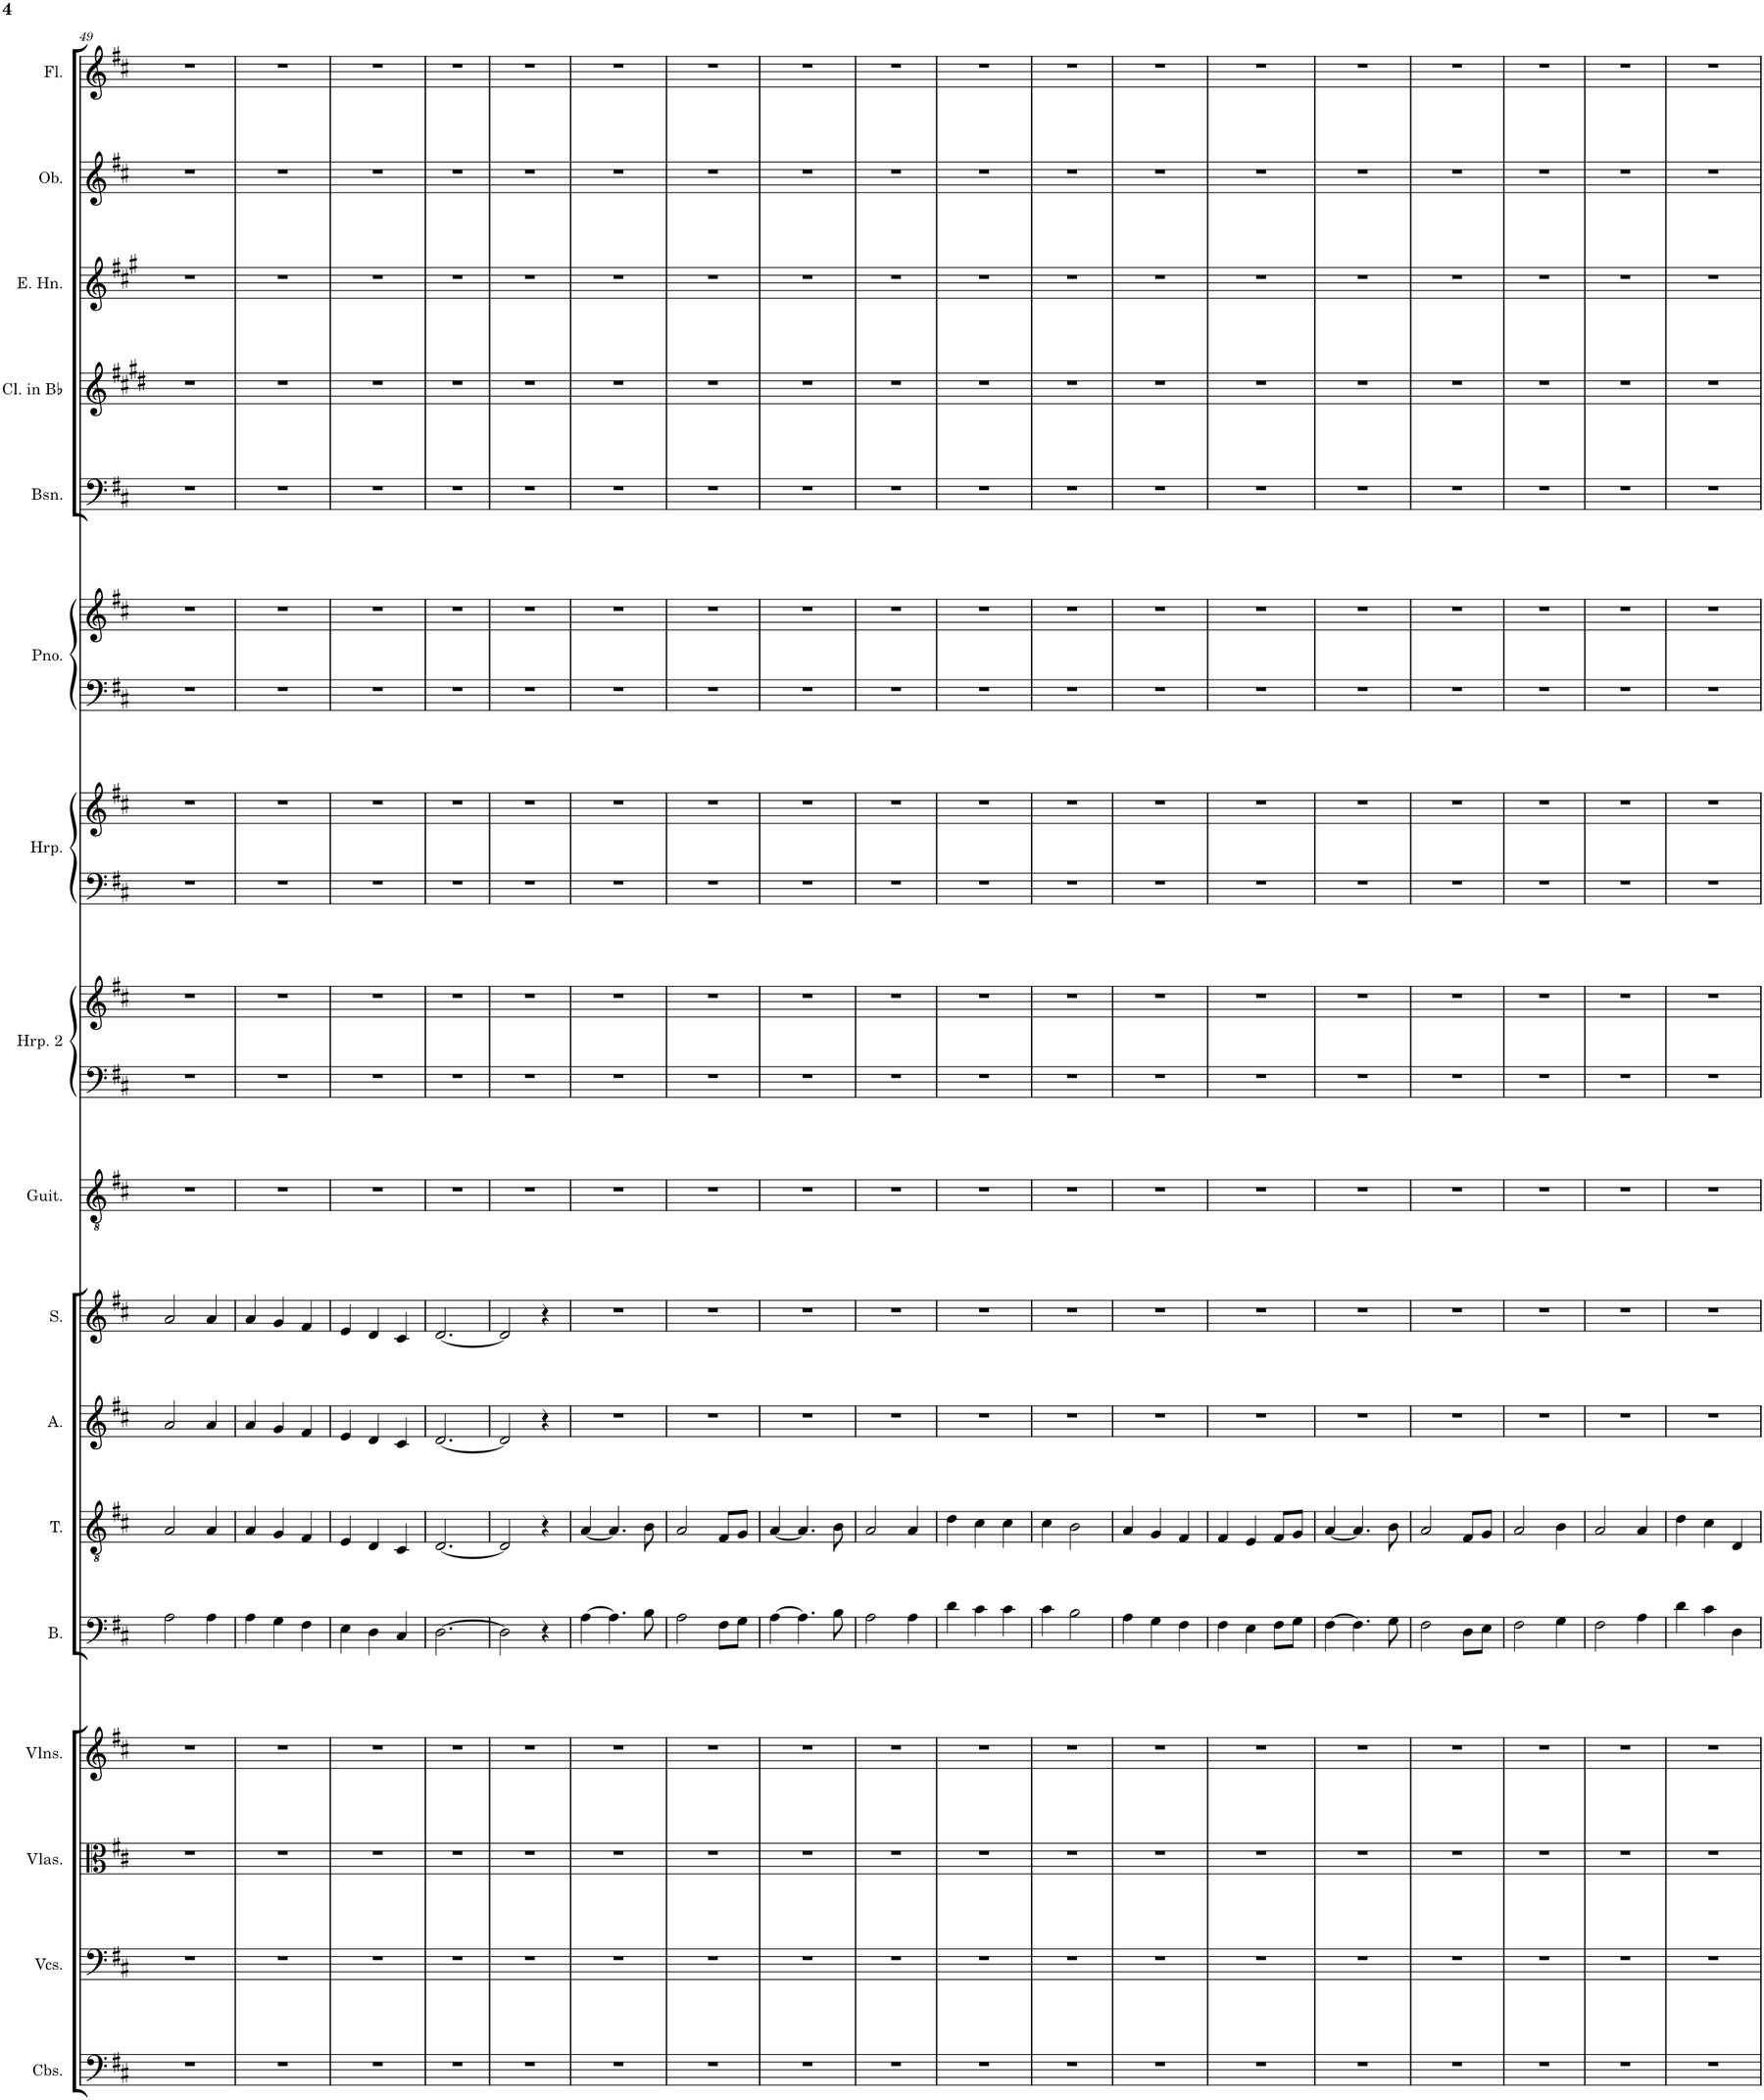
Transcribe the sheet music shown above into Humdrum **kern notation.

**kern	**kern	**kern	**kern	**kern	**kern	**kern	**kern	**kern	**kern	**kern	**kern	**kern	**kern	**kern	**kern	**kern	**kern	**kern	**kern
*part17	*part16	*part15	*part14	*part13	*part12	*part11	*part10	*part9	*part8	*part8	*part7	*part7	*part6	*part6	*part5	*part4	*part3	*part2	*part1
*staff20	*staff19	*staff18	*staff17	*staff16	*staff15	*staff14	*staff13	*staff12	*staff11	*staff10	*staff9	*staff8	*staff7	*staff6	*staff5	*staff4	*staff3	*staff2	*staff1
*I"Contrabasses	*I"Violoncellos	*I"Violas	*I"Violins	*I"Bass	*I"Tenor	*I"Alto	*I"Soprano	*I"Classical Guitar	*I"Harp 2	*	*I"Harp	*	*I"Piano	*	*I"Bassoon	*I"Clarinet in Bb	*I"English Horn	*I"Oboe	*I"Flute
*I'Cbs.	*I'Vcs.	*I'Vlas.	*I'Vlns.	*I'B.	*I'T.	*I'A.	*I'S.	*I'Guit.	*I'Hrp. 2	*	*I'Hrp.	*	*I'Pno.	*	*I'Bsn.	*I'Cl. in Bb	*I'E. Hn.	*I'Ob.	*I'Fl.
!!LO:PB:g=z
*clefF4	*clefF4	*clefC3	*clefG2	*clefF4	*clefGv2	*clefG2	*clefG2	*clefGv2	*clefF4	*clefG2	*clefF4	*clefG2	*clefF4	*clefG2	*clefF4	*clefG2	*clefG2	*clefG2	*clefG2
*Trd7c12	*	*	*	*	*	*	*	*	*	*	*	*	*	*	*	*Trd1c2	*Trd4c7	*	*
*k[f#c#]	*k[f#c#]	*k[f#c#]	*k[f#c#]	*k[f#c#]	*k[f#c#]	*k[f#c#]	*k[f#c#]	*k[f#c#]	*k[f#c#]	*k[f#c#]	*k[f#c#]	*k[f#c#]	*k[f#c#]	*k[f#c#]	*k[f#c#]	*k[f#c#g#d#]	*k[f#c#g#]	*k[f#c#]	*k[f#c#]
*M3/4	*M3/4	*M3/4	*M3/4	*M3/4	*M3/4	*M3/4	*M3/4	*M3/4	*M3/4	*M3/4	*M3/4	*M3/4	*M3/4	*M3/4	*M3/4	*M3/4	*M3/4	*M3/4	*M3/4
=49	=49	=49	=49	=49	=49	=49	=49	=49	=49	=49	=49	=49	=49	=49	=49	=49	=49	=49	=49
2.r	2.r	2.r	2.r	2A\	2A/	2a/	2a/	2.r	2.r	2.r	2.r	2.r	2.r	2.r	2.r	2.r	2.r	2.r	2.r
.	.	.	.	4A\	4A/	4a/	4a/	.	.	.	.	.	.	.	.	.	.	.	.
=50	=50	=50	=50	=50	=50	=50	=50	=50	=50	=50	=50	=50	=50	=50	=50	=50	=50	=50	=50
2.r	2.r	2.r	2.r	4A\	4A/	4a/	4a/	2.r	2.r	2.r	2.r	2.r	2.r	2.r	2.r	2.r	2.r	2.r	2.r
.	.	.	.	4G\	4G/	4g/	4g/	.	.	.	.	.	.	.	.	.	.	.	.
.	.	.	.	4F#\	4F#/	4f#/	4f#/	.	.	.	.	.	.	.	.	.	.	.	.
=51	=51	=51	=51	=51	=51	=51	=51	=51	=51	=51	=51	=51	=51	=51	=51	=51	=51	=51	=51
2.r	2.r	2.r	2.r	4E\	4E/	4e/	4e/	2.r	2.r	2.r	2.r	2.r	2.r	2.r	2.r	2.r	2.r	2.r	2.r
.	.	.	.	4D\	4D/	4d/	4d/	.	.	.	.	.	.	.	.	.	.	.	.
.	.	.	.	4C#/	4C#/	4c#/	4c#/	.	.	.	.	.	.	.	.	.	.	.	.
=52	=52	=52	=52	=52	=52	=52	=52	=52	=52	=52	=52	=52	=52	=52	=52	=52	=52	=52	=52
2.r	2.r	2.r	2.r	[2.D\	[2.D/	[2.d/	[2.d/	2.r	2.r	2.r	2.r	2.r	2.r	2.r	2.r	2.r	2.r	2.r	2.r
=53	=53	=53	=53	=53	=53	=53	=53	=53	=53	=53	=53	=53	=53	=53	=53	=53	=53	=53	=53
2.r	2.r	2.r	2.r	2D\]	2D/]	2d/]	2d/]	2.r	2.r	2.r	2.r	2.r	2.r	2.r	2.r	2.r	2.r	2.r	2.r
.	.	.	.	4r	4r	4r	4r	.	.	.	.	.	.	.	.	.	.	.	.
=54	=54	=54	=54	=54	=54	=54	=54	=54	=54	=54	=54	=54	=54	=54	=54	=54	=54	=54	=54
2.r	2.r	2.r	2.r	[4A\	[4A/	2.r	2.r	2.r	2.r	2.r	2.r	2.r	2.r	2.r	2.r	2.r	2.r	2.r	2.r
.	.	.	.	4.A\]	4.A/]	.	.	.	.	.	.	.	.	.	.	.	.	.	.
.	.	.	.	8B\	8B\	.	.	.	.	.	.	.	.	.	.	.	.	.	.
=55	=55	=55	=55	=55	=55	=55	=55	=55	=55	=55	=55	=55	=55	=55	=55	=55	=55	=55	=55
2.r	2.r	2.r	2.r	2A\	2A/	2.r	2.r	2.r	2.r	2.r	2.r	2.r	2.r	2.r	2.r	2.r	2.r	2.r	2.r
.	.	.	.	8F#\L	8F#/L	.	.	.	.	.	.	.	.	.	.	.	.	.	.
.	.	.	.	8G\J	8G/J	.	.	.	.	.	.	.	.	.	.	.	.	.	.
=56	=56	=56	=56	=56	=56	=56	=56	=56	=56	=56	=56	=56	=56	=56	=56	=56	=56	=56	=56
2.r	2.r	2.r	2.r	[4A\	[4A/	2.r	2.r	2.r	2.r	2.r	2.r	2.r	2.r	2.r	2.r	2.r	2.r	2.r	2.r
.	.	.	.	4.A\]	4.A/]	.	.	.	.	.	.	.	.	.	.	.	.	.	.
.	.	.	.	8B\	8B\	.	.	.	.	.	.	.	.	.	.	.	.	.	.
=57	=57	=57	=57	=57	=57	=57	=57	=57	=57	=57	=57	=57	=57	=57	=57	=57	=57	=57	=57
2.r	2.r	2.r	2.r	2A\	2A/	2.r	2.r	2.r	2.r	2.r	2.r	2.r	2.r	2.r	2.r	2.r	2.r	2.r	2.r
.	.	.	.	4A\	4A/	.	.	.	.	.	.	.	.	.	.	.	.	.	.
=58	=58	=58	=58	=58	=58	=58	=58	=58	=58	=58	=58	=58	=58	=58	=58	=58	=58	=58	=58
2.r	2.r	2.r	2.r	4d\	4d\	2.r	2.r	2.r	2.r	2.r	2.r	2.r	2.r	2.r	2.r	2.r	2.r	2.r	2.r
.	.	.	.	4c#\	4c#\	.	.	.	.	.	.	.	.	.	.	.	.	.	.
.	.	.	.	4c#\	4c#\	.	.	.	.	.	.	.	.	.	.	.	.	.	.
=59	=59	=59	=59	=59	=59	=59	=59	=59	=59	=59	=59	=59	=59	=59	=59	=59	=59	=59	=59
2.r	2.r	2.r	2.r	4c#\	4c#\	2.r	2.r	2.r	2.r	2.r	2.r	2.r	2.r	2.r	2.r	2.r	2.r	2.r	2.r
.	.	.	.	2B\	2B\	.	.	.	.	.	.	.	.	.	.	.	.	.	.
=60	=60	=60	=60	=60	=60	=60	=60	=60	=60	=60	=60	=60	=60	=60	=60	=60	=60	=60	=60
2.r	2.r	2.r	2.r	4A\	4A/	2.r	2.r	2.r	2.r	2.r	2.r	2.r	2.r	2.r	2.r	2.r	2.r	2.r	2.r
.	.	.	.	4G\	4G/	.	.	.	.	.	.	.	.	.	.	.	.	.	.
.	.	.	.	4F#\	4F#/	.	.	.	.	.	.	.	.	.	.	.	.	.	.
=61	=61	=61	=61	=61	=61	=61	=61	=61	=61	=61	=61	=61	=61	=61	=61	=61	=61	=61	=61
2.r	2.r	2.r	2.r	4F#\	4F#/	2.r	2.r	2.r	2.r	2.r	2.r	2.r	2.r	2.r	2.r	2.r	2.r	2.r	2.r
.	.	.	.	4E\	4E/	.	.	.	.	.	.	.	.	.	.	.	.	.	.
.	.	.	.	8F#\L	8F#/L	.	.	.	.	.	.	.	.	.	.	.	.	.	.
.	.	.	.	8G\J	8G/J	.	.	.	.	.	.	.	.	.	.	.	.	.	.
=62	=62	=62	=62	=62	=62	=62	=62	=62	=62	=62	=62	=62	=62	=62	=62	=62	=62	=62	=62
2.r	2.r	2.r	2.r	[4F#\	[4A/	2.r	2.r	2.r	2.r	2.r	2.r	2.r	2.r	2.r	2.r	2.r	2.r	2.r	2.r
.	.	.	.	4.F#\]	4.A/]	.	.	.	.	.	.	.	.	.	.	.	.	.	.
.	.	.	.	8G\	8B\	.	.	.	.	.	.	.	.	.	.	.	.	.	.
=63	=63	=63	=63	=63	=63	=63	=63	=63	=63	=63	=63	=63	=63	=63	=63	=63	=63	=63	=63
2.r	2.r	2.r	2.r	2F#\	2A/	2.r	2.r	2.r	2.r	2.r	2.r	2.r	2.r	2.r	2.r	2.r	2.r	2.r	2.r
.	.	.	.	8D\L	8F#/L	.	.	.	.	.	.	.	.	.	.	.	.	.	.
.	.	.	.	8E\J	8G/J	.	.	.	.	.	.	.	.	.	.	.	.	.	.
=64	=64	=64	=64	=64	=64	=64	=64	=64	=64	=64	=64	=64	=64	=64	=64	=64	=64	=64	=64
2.r	2.r	2.r	2.r	2F#\	2A/	2.r	2.r	2.r	2.r	2.r	2.r	2.r	2.r	2.r	2.r	2.r	2.r	2.r	2.r
.	.	.	.	4G\	4B\	.	.	.	.	.	.	.	.	.	.	.	.	.	.
=65	=65	=65	=65	=65	=65	=65	=65	=65	=65	=65	=65	=65	=65	=65	=65	=65	=65	=65	=65
2.r	2.r	2.r	2.r	2F#\	2A/	2.r	2.r	2.r	2.r	2.r	2.r	2.r	2.r	2.r	2.r	2.r	2.r	2.r	2.r
.	.	.	.	4A\	4A/	.	.	.	.	.	.	.	.	.	.	.	.	.	.
=66	=66	=66	=66	=66	=66	=66	=66	=66	=66	=66	=66	=66	=66	=66	=66	=66	=66	=66	=66
2.r	2.r	2.r	2.r	4d\	4d\	2.r	2.r	2.r	2.r	2.r	2.r	2.r	2.r	2.r	2.r	2.r	2.r	2.r	2.r
.	.	.	.	4c#\	4c#\	.	.	.	.	.	.	.	.	.	.	.	.	.	.
.	.	.	.	4D\	4D/	.	.	.	.	.	.	.	.	.	.	.	.	.	.
=	=	=	=	=	=	=	=	=	=	=	=	=	=	=	=	=	=	=	=
*-	*-	*-	*-	*-	*-	*-	*-	*-	*-	*-	*-	*-	*-	*-	*-	*-	*-	*-	*-
